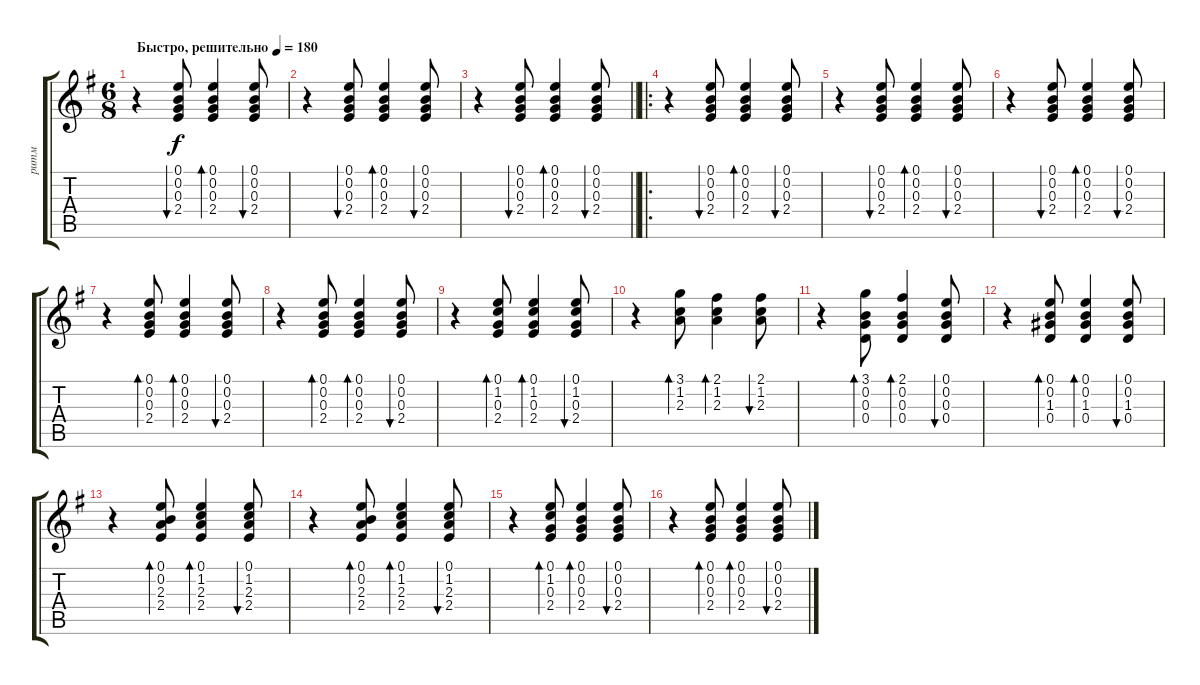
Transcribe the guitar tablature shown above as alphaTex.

\track ("ритм" "ритм") {instrument acousticguitarsteel}
\staff {score tabs}
\tuning (E4 B3 G3 D3 A2 E2) {hide}
\ts (6 8)
\tempo (180 "Быстро, решительно")
\clef g2
\ks eminor
r.4{dy f instrument acousticguitarsteel} (0.1 0.2 0.3 2.4).8{bu 60} (0.1 0.2 0.3 2.4).4{bd 60} (0.1 0.2 0.3 2.4).8{bu 60} |
r.4 (0.1 0.2 0.3 2.4).8{bu 60} (0.1 0.2 0.3 2.4).4{bd 60} (0.1 0.2 0.3 2.4).8{bu 60} |
\barLineRight lightlight
r.4 (0.1 0.2 0.3 2.4).8{bu 60} (0.1 0.2 0.3 2.4).4{bd 60} (0.1 0.2 0.3 2.4).8{bu 60} |
\ro
r.4 (0.1 0.2 0.3 2.4).8{bu 60} (0.1 0.2 0.3 2.4).4{bd 60} (0.1 0.2 0.3 2.4).8{bu 60} |
r.4 (0.1 0.2 0.3 2.4).8{bu 60} (0.1 0.2 0.3 2.4).4{bd 60} (0.1 0.2 0.3 2.4).8{bu 60} |
r.4 (0.1 0.2 0.3 2.4).8{bu 60} (0.1 0.2 0.3 2.4).4{bd 60} (0.1 0.2 0.3 2.4).8{bu 60} |
r.4 (0.1 0.2 0.3 2.4).8{bd 60} (0.1 0.2 0.3 2.4).4{bd 60} (0.1 0.2 0.3 2.4).8{bu 60} |
r.4 (0.1 0.2 0.3 2.4).8{bd 60} (0.1 0.2 0.3 2.4).4{bd 60} (0.1 0.2 0.3 2.4).8{bu 60} |
r.4 (0.1 1.2 0.3 2.4).8{bd 60} (0.1 1.2 0.3 2.4).4{bd 60} (0.1 1.2 0.3 2.4).8{bu 60} |
r.4 (3.1 1.2 2.3).8{bd 60} (2.1 1.2 2.3).4{bd 60} (2.1 1.2 2.3).8{bu 60} |
r.4 (3.1 0.2 0.3 0.4).8{bd 60} (2.1 0.2 0.3 0.4).4{bd 60} (0.1 0.2 0.3 0.4).8{bu 60} |
r.4 (0.1 0.2 1.3 0.4).8{bd 60} (0.1 0.2 1.3 0.4).4{bd 60} (0.1 0.2 1.3 0.4).8{bu 60} |
r.4 (0.1 0.2 2.3 2.4).8{bd 60} (0.1 1.2 2.3 2.4).4{bd 60} (0.1 1.2 2.3 2.4).8{bu 60} |
r.4 (0.1 0.2 2.3 2.4).8{bd 60} (0.1 1.2 2.3 2.4).4{bd 60} (0.1 1.2 2.3 2.4).8{bu 60} |
r.4 (0.1 1.2 0.3 2.4).8{bd 60} (0.1 0.2 0.3 2.4).4{bd 60} (0.1 0.2 0.3 2.4).8{bu 60} |
r.4 (0.1 0.2 0.3 2.4).8{bd 60} (0.1 0.2 0.3 2.4).4{bd 60} (0.1 0.2 0.3 2.4).8{bu 60}
